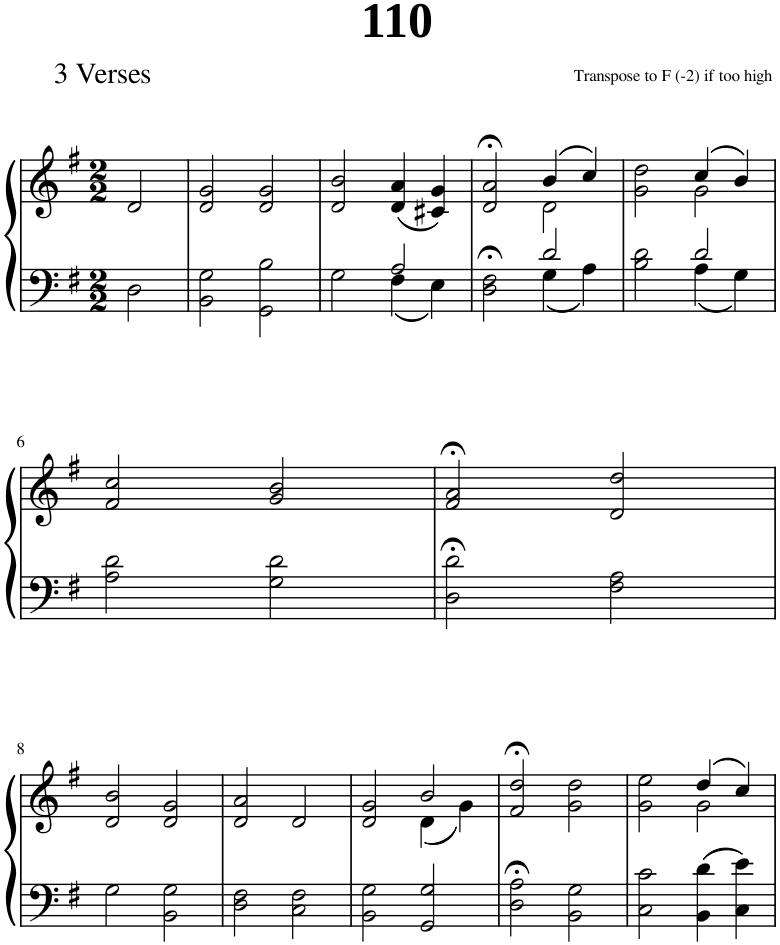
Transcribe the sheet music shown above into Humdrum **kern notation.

**kern	**kern
*part1	*part1
*staff2	*staff1
*I"Piano	*
*I'Pno.	*
*clefF4	*clefG2
*k[f#]	*k[f#]
*M2/2	*M2/2
=1	=1
2D\	2d/
=2	=2
2BB\ 2G\	2d/ 2g/
2GG\ 2B\	2d/ 2g/
=3	=3
*^	*
2G\	2ryy	2d/ 2b/
2A/	4F#\	(4d/ 4a/
.	4E\	4c#X/ 4g/)
=4	=4	=4
*	*	*^
2D\;< 2F#\;<	2ryy	2d/;< 2a/;<	2ryy
2d/	4G\	(4b/	2d\
.	4A\	4cc/)	.
=5	=5	=5	=5
2ryy	2B\ 2d\	2g\ 2dd\	2ryy
2d/	4A\	(4cc/	2g\
.	4G\	4b/)	.
*v	*v	*	*
*	*v	*v
!!LO:LB:g=z
=6	=6
2A\ 2d\	2f#/ 2cc/
2G\ 2d\	2g/ 2b/
=7	=7
2D\;< 2d\;<	2f#/;< 2a/;<
2F#\ 2A\	2d/ 2dd/
!!LO:LB:g=z
=8	=8
2G\	2d/ 2b/
2BB\ 2G\	2d/ 2g/
=9	=9
2D\ 2F#\	2d/ 2a/
2C\ 2F#\	2d/
=10	=10
*	*^
2BB\ 2G\	2d/ 2g/	2ryy
2GG/ 2G/	2b/	(4d\
.	.	4g\)
*	*v	*v
=11	=11
2D\;< 2A\;<	2f#/;< 2dd/;<
2BB\ 2G\	2g\ 2dd\
=12	=12
*	*^
2C\ 2c\	2g\ 2ee\	2ryy
4BB\ 4d\	(4dd/	2g\
4C\ 4e\	4cc/)	.
*	*v	*v
=	=
*-	*-
